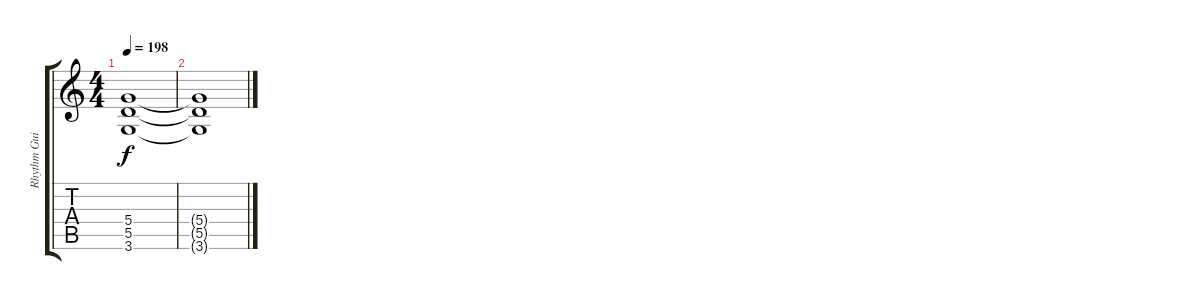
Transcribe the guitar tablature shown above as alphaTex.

\track ("Rhythm Guitar" "Rhythm Gui") {instrument distortionguitar}
\staff {score tabs}
\tuning (E4 B3 G3 D3 A2 E2) {hide}
\ts (4 4)
\tempo 198
\clef g2
\ks c
(5.4{t} 5.5{t} 3.6{t}).1{dy f} |
(5.4{t} 5.5{t} 3.6{t}).1
